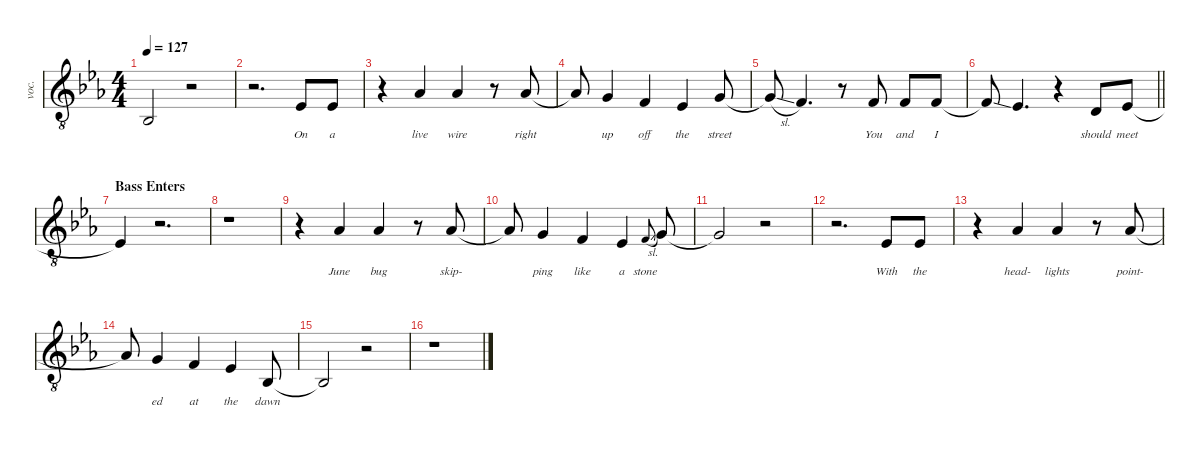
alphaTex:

\defaultSystemsLayout 4
\hideDynamics
\bracketExtendMode nobrackets
\otherSystemsTrackNameOrientation horizontal
\track ("Vox" "voc.") {defaultSystemsLayout 4 instrument altosax}
\staff {score}
\tuning (Eb4 Bb3 Gb3 Db3 Ab2 Eb2)
\ts (4 4)
\tempo 127
\clef g2
\ottava 8vb
\ks eb
2.5{t acc b}.2{dy f beam Up} r.2{beam Up} |
r.2{d beam Down} 2.4{acc b}.8{lyrics (0 "On") lyrics (1 "") lyrics (2 "") lyrics (3 "") lyrics (4 "") beam Up} 2.4{acc b}.8{lyrics (0 "a") lyrics (1 "") lyrics (2 "") lyrics (3 "") lyrics (4 "") beam Up} |
r.4{beam Down} 2.3{acc b}.4{lyrics (0 "live") lyrics (1 "") lyrics (2 "") lyrics (3 "") lyrics (4 "") beam Up} 2.3{acc b}.4{lyrics (0 "wire") lyrics (1 "") lyrics (2 "") lyrics (3 "") lyrics (4 "") beam Up} r.8{beam Up} 2.3{acc b}.8{lyrics (0 "right") lyrics (1 "") lyrics (2 "") lyrics (3 "") lyrics (4 "") beam Up} |
2.3{t acc b}.8{beam Up} 1.3{acc forcenatural}.4{lyrics (0 "up") lyrics (1 "") lyrics (2 "") lyrics (3 "") lyrics (4 "") beam Up} 4.4{acc forcenatural}.4{lyrics (0 "off") lyrics (1 "") lyrics (2 "") lyrics (3 "") lyrics (4 "") beam Up} 2.4{acc b}.4{lyrics (0 "the") lyrics (1 "") lyrics (2 "") lyrics (3 "") lyrics (4 "") beam Up} 6.4{acc forcenatural}.8{lyrics (0 "street") lyrics (1 "") lyrics (2 "") lyrics (3 "") lyrics (4 "") beam Up} |
6.4{sl t acc forcenatural}.8{beam Up} 4.4{acc forcenatural}.4{d dy ff beam Up} r.8{beam Up} 4.4{acc forcenatural}.8{lyrics (0 "You") lyrics (1 "") lyrics (2 "") lyrics (3 "") lyrics (4 "") dy f beam Up} 4.4{acc forcenatural}.8{lyrics (0 "and") lyrics (1 "") lyrics (2 "") lyrics (3 "") lyrics (4 "") beam Up} 4.4{acc forcenatural}.8{lyrics (0 "I") lyrics (1 "") lyrics (2 "") lyrics (3 "") lyrics (4 "") beam Up} |
\barLineRight lightlight
4.4{ss t acc forcenatural}.8{beam Up} 2.4{acc b}.4{d dy ff beam Up} r.4{beam Up} 1.4{acc forcenatural}.8{lyrics (0 "should") lyrics (1 "") lyrics (2 "") lyrics (3 "") lyrics (4 "") dy f beam Up} 2.4{acc b}.8{lyrics (0 "meet") lyrics (1 "") lyrics (2 "") lyrics (3 "") lyrics (4 "") beam Up} |
\section ("" "Bass Enters")
2.4{t acc b}.4{beam Up} r.2{d beam Up} |
r.1{beam Down} |
r.4{beam Down} 2.3{acc b}.4{lyrics (0 "June") lyrics (1 "") lyrics (2 "") lyrics (3 "") lyrics (4 "") beam Up} 2.3{acc b}.4{lyrics (0 "bug") lyrics (1 "") lyrics (2 "") lyrics (3 "") lyrics (4 "") beam Up} r.8{beam Up} 2.3{acc b}.8{lyrics (0 "skip-") lyrics (1 "") lyrics (2 "") lyrics (3 "") lyrics (4 "") beam Up} |
2.3{t acc b}.8{beam Up} 1.3{acc forcenatural}.4{lyrics (0 "ping") lyrics (1 "") lyrics (2 "") lyrics (3 "") lyrics (4 "") beam Up} 4.4{acc forcenatural}.4{lyrics (0 "like") lyrics (1 "") lyrics (2 "") lyrics (3 "") lyrics (4 "") beam Up} 2.4{acc b}.4{lyrics (0 "a") lyrics (1 "") lyrics (2 "") lyrics (3 "") lyrics (4 "") beam Up} 4.4{sl acc forcenatural}.8{lyrics (0 "stone") lyrics (1 "") lyrics (2 "") lyrics (3 "") lyrics (4 "") gr onbeat dy mf beam Up} 6.4{acc forcenatural}.8{dy f beam Up} |
6.4{t acc forcenatural}.2{beam Up} r.2{beam Up} |
r.2{d beam Down} 2.4{acc b}.8{lyrics (0 "With") lyrics (1 "") lyrics (2 "") lyrics (3 "") lyrics (4 "") beam Up} 2.4{acc b}.8{lyrics (0 "the") lyrics (1 "") lyrics (2 "") lyrics (3 "") lyrics (4 "") beam Up} |
r.4{beam Down} 2.3{acc b}.4{lyrics (0 "head-") lyrics (1 "") lyrics (2 "") lyrics (3 "") lyrics (4 "") beam Up} 2.3{acc b}.4{lyrics (0 "lights") lyrics (1 "") lyrics (2 "") lyrics (3 "") lyrics (4 "") beam Up} r.8{beam Up} 2.3{acc b}.8{lyrics (0 "point-") lyrics (1 "") lyrics (2 "") lyrics (3 "") lyrics (4 "") beam Up} |
2.3{t acc b}.8{beam Up} 1.3{acc forcenatural}.4{lyrics (0 "ed") lyrics (1 "") lyrics (2 "") lyrics (3 "") lyrics (4 "") beam Up} 4.4{acc forcenatural}.4{lyrics (0 "at") lyrics (1 "") lyrics (2 "") lyrics (3 "") lyrics (4 "") beam Up} 2.4{acc b}.4{lyrics (0 "the") lyrics (1 "") lyrics (2 "") lyrics (3 "") lyrics (4 "") beam Up} 2.5{acc b}.8{lyrics (0 "dawn") lyrics (1 "") lyrics (2 "") lyrics (3 "") lyrics (4 "") beam Up} |
2.5{t acc b}.2{beam Up} r.2{beam Up} |
r.1{beam Down}
